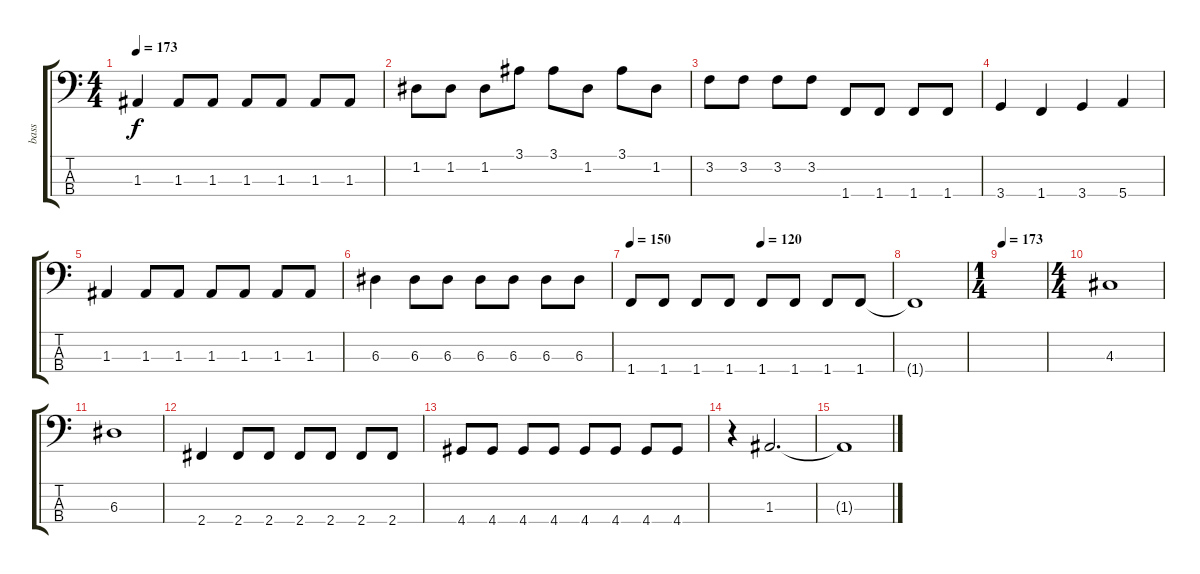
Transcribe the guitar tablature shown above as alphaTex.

\track ("bass" "bass") {instrument electricbasspick bank 1}
\staff {score tabs}
\tuning (G2 D2 A1 E1) {hide}
\ts (4 4)
\tempo 173
\clef f4
\ks c
1.3.4{dy f} 1.3.8 1.3.8 1.3.8 1.3.8 1.3.8 1.3.8 |
1.2.8 1.2.8 1.2.8 3.1.8 3.1.8 1.2.8 3.1.8 1.2.8 |
3.2.8 3.2.8 3.2.8 3.2.8 1.4.8 1.4.8 1.4.8 1.4.8 |
3.4.4 1.4.4 3.4.4 5.4.4 |
1.3.4 1.3.8 1.3.8 1.3.8 1.3.8 1.3.8 1.3.8 |
6.3.4 6.3.8 6.3.8 6.3.8 6.3.8 6.3.8 6.3.8 |
\tempo 150
\tempo (120 0.5)
1.4.8 1.4.8 1.4.8 1.4.8 1.4.8 1.4.8 1.4.8 1.4.8 |
1.4{t}.1 |
\ts (1 4)
\tempo 173
|
\ts (4 4)
4.3.1 |
6.3.1 |
2.4.4 2.4.8 2.4.8 2.4.8 2.4.8 2.4.8 2.4.8 |
4.4.8 4.4.8 4.4.8 4.4.8 4.4.8 4.4.8 4.4.8 4.4.8 |
r.4 1.3.2{d} |
1.3{t}.1
